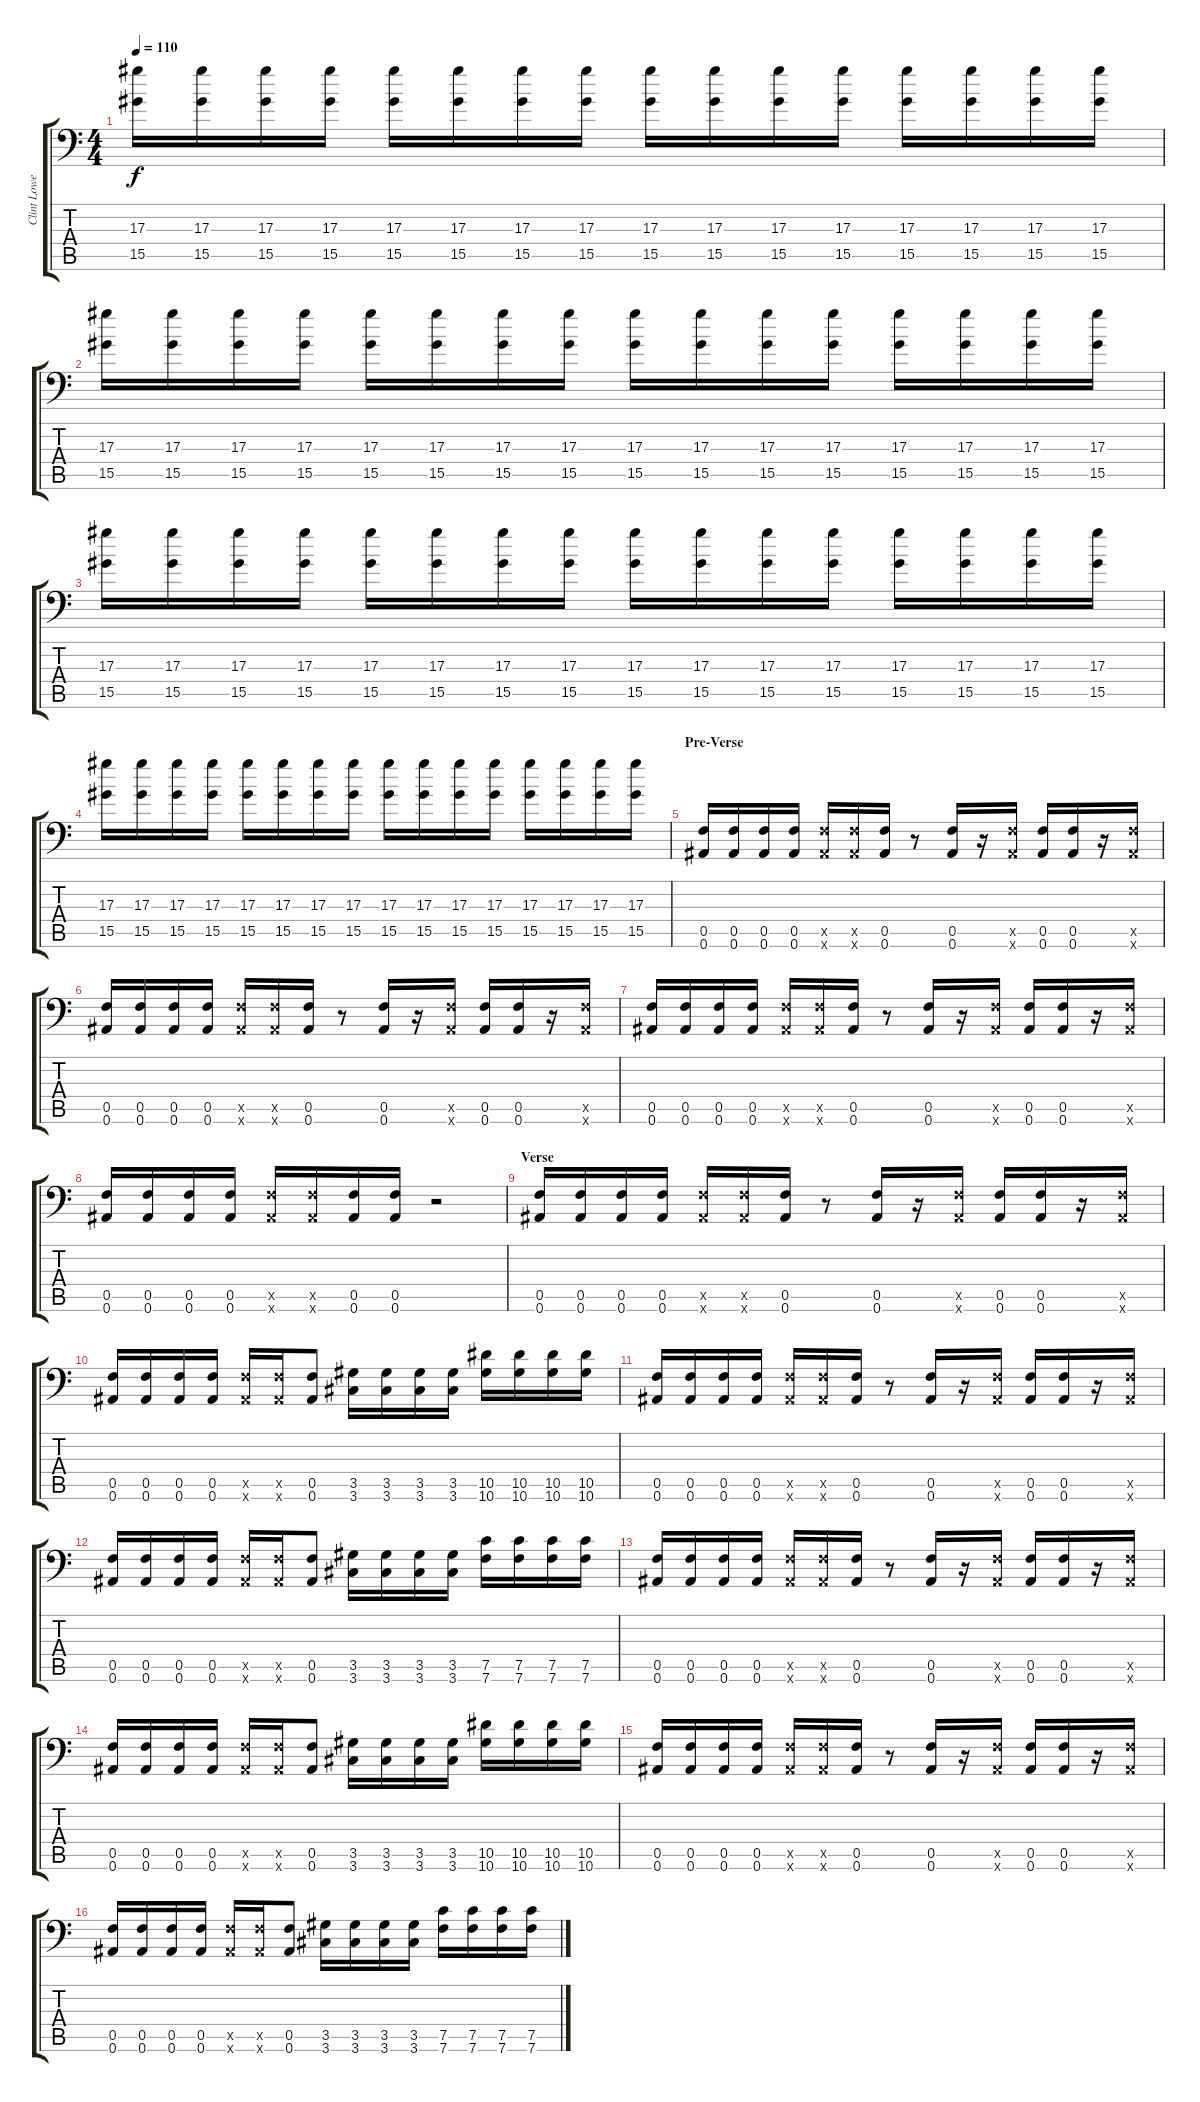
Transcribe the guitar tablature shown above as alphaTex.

\track ("Clint Lowery" "Clint Lowe") {instrument overdrivenguitar}
\staff {score tabs}
\tuning (C4 G3 Eb3 Bb2 F2 Bb1) {hide}
\ts (4 4)
\tempo 110
\clef f4
\ks c
(17.3 15.5).16{dy f volume 6 balance 8} (17.3 15.5).16 (17.3 15.5).16 (17.3 15.5).16 (17.3 15.5).16 (17.3 15.5).16 (17.3 15.5).16 (17.3 15.5).16 (17.3 15.5).16 (17.3 15.5).16 (17.3 15.5).16 (17.3 15.5).16 (17.3 15.5).16 (17.3 15.5).16 (17.3 15.5).16 (17.3 15.5).16 |
(17.3 15.5).16 (17.3 15.5).16 (17.3 15.5).16 (17.3 15.5).16 (17.3 15.5).16 (17.3 15.5).16 (17.3 15.5).16 (17.3 15.5).16 (17.3 15.5).16 (17.3 15.5).16 (17.3 15.5).16 (17.3 15.5).16 (17.3 15.5).16 (17.3 15.5).16 (17.3 15.5).16 (17.3 15.5).16 |
(17.3 15.5).16 (17.3 15.5).16 (17.3 15.5).16 (17.3 15.5).16 (17.3 15.5).16 (17.3 15.5).16 (17.3 15.5).16 (17.3 15.5).16 (17.3 15.5).16 (17.3 15.5).16 (17.3 15.5).16 (17.3 15.5).16 (17.3 15.5).16 (17.3 15.5).16 (17.3 15.5).16 (17.3 15.5).16 |
(17.3 15.5).16 (17.3 15.5).16 (17.3 15.5).16 (17.3 15.5).16 (17.3 15.5).16 (17.3 15.5).16 (17.3 15.5).16 (17.3 15.5).16 (17.3 15.5).16 (17.3 15.5).16 (17.3 15.5).16 (17.3 15.5).16 (17.3 15.5).16 (17.3 15.5).16 (17.3 15.5).16 (17.3 15.5).16 |
\section ("" "Pre-Verse")
(0.5 0.6).16{volume 13 balance 0} (0.5 0.6).16 (0.5 0.6).16 (0.5 0.6).16 (0.5{x} 0.6{x}).16 (0.5{x} 0.6{x}).16 (0.5 0.6).16 r.8 (0.5 0.6).16 r.16 (0.5{x} 0.6{x}).16 (0.5 0.6).16 (0.5 0.6).16 r.16 (0.5{x} 0.6{x}).16 |
(0.5 0.6).16 (0.5 0.6).16 (0.5 0.6).16 (0.5 0.6).16 (0.5{x} 0.6{x}).16 (0.5{x} 0.6{x}).16 (0.5 0.6).16 r.8 (0.5 0.6).16 r.16 (0.5{x} 0.6{x}).16 (0.5 0.6).16 (0.5 0.6).16 r.16 (0.5{x} 0.6{x}).16 |
(0.5 0.6).16 (0.5 0.6).16 (0.5 0.6).16 (0.5 0.6).16 (0.5{x} 0.6{x}).16 (0.5{x} 0.6{x}).16 (0.5 0.6).16 r.8 (0.5 0.6).16 r.16 (0.5{x} 0.6{x}).16 (0.5 0.6).16 (0.5 0.6).16 r.16 (0.5{x} 0.6{x}).16 |
(0.5 0.6).16 (0.5 0.6).16 (0.5 0.6).16 (0.5 0.6).16 (0.5{x} 0.6{x}).16 (0.5{x} 0.6{x}).16 (0.5 0.6).16 (0.5 0.6).16 r.2 |
\section ("" "Verse")
(0.5 0.6).16{balance 0} (0.5 0.6).16 (0.5 0.6).16 (0.5 0.6).16 (0.5{x} 0.6{x}).16 (0.5{x} 0.6{x}).16 (0.5 0.6).16 r.8 (0.5 0.6).16 r.16 (0.5{x} 0.6{x}).16 (0.5 0.6).16 (0.5 0.6).16 r.16 (0.5{x} 0.6{x}).16 |
(0.5 0.6).16 (0.5 0.6).16 (0.5 0.6).16 (0.5 0.6).16 (0.5{x} 0.6{x}).16 (0.5{x} 0.6{x}).16 (0.5 0.6).8 (3.5 3.6).16 (3.5 3.6).16 (3.5 3.6).16 (3.5 3.6).16 (10.5 10.6).16 (10.5 10.6).16 (10.5 10.6).16 (10.5 10.6).16 |
(0.5 0.6).16 (0.5 0.6).16 (0.5 0.6).16 (0.5 0.6).16 (0.5{x} 0.6{x}).16 (0.5{x} 0.6{x}).16 (0.5 0.6).16 r.8 (0.5 0.6).16 r.16 (0.5{x} 0.6{x}).16 (0.5 0.6).16 (0.5 0.6).16 r.16 (0.5{x} 0.6{x}).16 |
(0.5 0.6).16 (0.5 0.6).16 (0.5 0.6).16 (0.5 0.6).16 (0.5{x} 0.6{x}).16 (0.5{x} 0.6{x}).16 (0.5 0.6).8 (3.5 3.6).16 (3.5 3.6).16 (3.5 3.6).16 (3.5 3.6).16 (7.5 7.6).16 (7.5 7.6).16 (7.5 7.6).16 (7.5 7.6).16 |
(0.5 0.6).16{balance 0} (0.5 0.6).16 (0.5 0.6).16 (0.5 0.6).16 (0.5{x} 0.6{x}).16 (0.5{x} 0.6{x}).16 (0.5 0.6).16 r.8 (0.5 0.6).16 r.16 (0.5{x} 0.6{x}).16 (0.5 0.6).16 (0.5 0.6).16 r.16 (0.5{x} 0.6{x}).16 |
(0.5 0.6).16 (0.5 0.6).16 (0.5 0.6).16 (0.5 0.6).16 (0.5{x} 0.6{x}).16 (0.5{x} 0.6{x}).16 (0.5 0.6).8 (3.5 3.6).16 (3.5 3.6).16 (3.5 3.6).16 (3.5 3.6).16 (10.5 10.6).16 (10.5 10.6).16 (10.5 10.6).16 (10.5 10.6).16 |
(0.5 0.6).16 (0.5 0.6).16 (0.5 0.6).16 (0.5 0.6).16 (0.5{x} 0.6{x}).16 (0.5{x} 0.6{x}).16 (0.5 0.6).16 r.8 (0.5 0.6).16 r.16 (0.5{x} 0.6{x}).16 (0.5 0.6).16 (0.5 0.6).16 r.16 (0.5{x} 0.6{x}).16 |
(0.5 0.6).16 (0.5 0.6).16 (0.5 0.6).16 (0.5 0.6).16 (0.5{x} 0.6{x}).16 (0.5{x} 0.6{x}).16 (0.5 0.6).8 (3.5 3.6).16 (3.5 3.6).16 (3.5 3.6).16 (3.5 3.6).16 (7.5 7.6).16 (7.5 7.6).16 (7.5 7.6).16 (7.5 7.6).16
